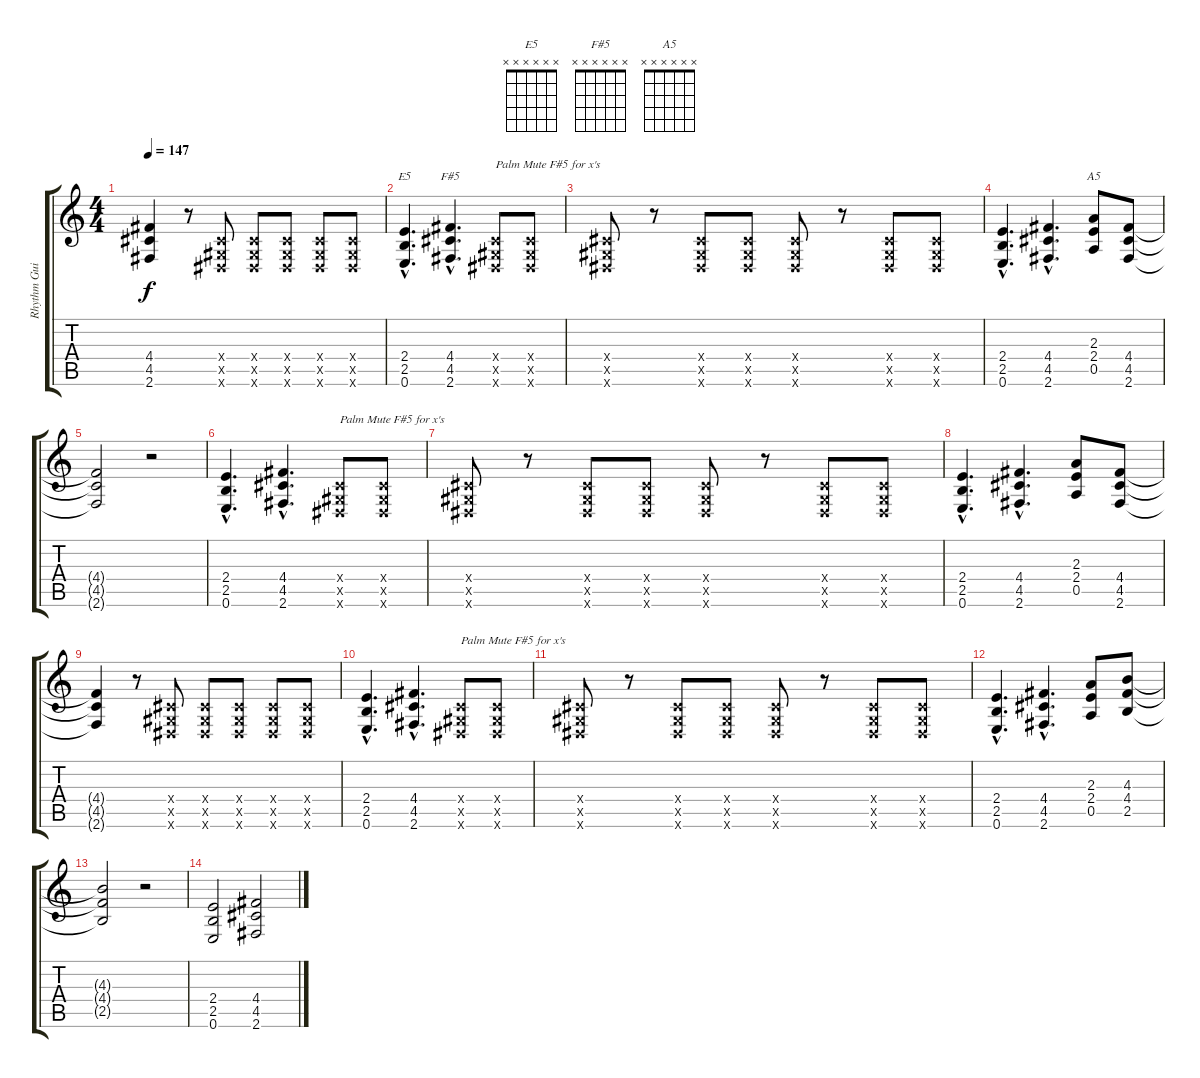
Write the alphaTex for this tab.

\track ("Rhythm Guitar" "Rhythm Gui") {instrument distortionguitar}
\staff {score tabs}
\tuning (E4 B3 G3 D3 A2 E2) {hide}
\chord ("E5" x x x x x x) {firstfret 0}
\chord ("F#5" x x x x x x) {firstfret 0}
\chord ("A5" x x x x x x) {firstfret 0}
\ts (4 4)
\tempo 147
\clef g2
\ks c
(4.4{t} 4.5{t} 2.6{t}).4{dy f} r.8 (-1.4{x} -1.5{x} -1.6{x}).8 (-1.4{x} -1.5{x} -1.6{x}).8 (-1.4{x} -1.5{x} -1.6{x}).8 (-1.4{x} -1.5{x} -1.6{x}).8 (-1.4{x} -1.5{x} -1.6{x}).8 |
(2.4{hac} 2.5{hac} 0.6{hac}).4{d ch "E5"} (4.4{hac} 4.5{hac} 2.6{hac}).4{d ch "F#5"} (-1.4{x} -1.5{x} -1.6{x}).8{txt "Palm Mute F#5 for x's"} (-1.4{x} -1.5{x} -1.6{x}).8 |
(-1.4{x} -1.5{x} -1.6{x}).8 r.8 (-1.4{x} -1.5{x} -1.6{x}).8 (-1.4{x} -1.5{x} -1.6{x}).8 (-1.4{x} -1.5{x} -1.6{x}).8 r.8 (-1.4{x} -1.5{x} -1.6{x}).8 (-1.4{x} -1.5{x} -1.6{x}).8 |
(2.4{hac} 2.5{hac} 0.6{hac}).4{d} (4.4{hac} 4.5{hac} 2.6{hac}).4{d} (2.3 2.4 0.5).8{ch "A5"} (4.4 4.5 2.6).8 |
(4.4{t} 4.5{t} 2.6{t}).2 r.2 |
(2.4{hac} 2.5{hac} 0.6{hac}).4{d} (4.4{hac} 4.5{hac} 2.6{hac}).4{d} (-1.4{x} -1.5{x} -1.6{x}).8{txt "Palm Mute F#5 for x's"} (-1.4{x} -1.5{x} -1.6{x}).8 |
(-1.4{x} -1.5{x} -1.6{x}).8 r.8 (-1.4{x} -1.5{x} -1.6{x}).8 (-1.4{x} -1.5{x} -1.6{x}).8 (-1.4{x} -1.5{x} -1.6{x}).8 r.8 (-1.4{x} -1.5{x} -1.6{x}).8 (-1.4{x} -1.5{x} -1.6{x}).8 |
(2.4{hac} 2.5{hac} 0.6{hac}).4{d} (4.4{hac} 4.5{hac} 2.6{hac}).4{d} (2.3 2.4 0.5).8 (4.4 4.5 2.6).8 |
(4.4{t} 4.5{t} 2.6{t}).4 r.8 (-1.4{x} -1.5{x} -1.6{x}).8 (-1.4{x} -1.5{x} -1.6{x}).8 (-1.4{x} -1.5{x} -1.6{x}).8 (-1.4{x} -1.5{x} -1.6{x}).8 (-1.4{x} -1.5{x} -1.6{x}).8 |
(2.4{hac} 2.5{hac} 0.6{hac}).4{d} (4.4{hac} 4.5{hac} 2.6{hac}).4{d} (-1.4{x} -1.5{x} -1.6{x}).8{txt "Palm Mute F#5 for x's"} (-1.4{x} -1.5{x} -1.6{x}).8 |
(-1.4{x} -1.5{x} -1.6{x}).8 r.8 (-1.4{x} -1.5{x} -1.6{x}).8 (-1.4{x} -1.5{x} -1.6{x}).8 (-1.4{x} -1.5{x} -1.6{x}).8 r.8 (-1.4{x} -1.5{x} -1.6{x}).8 (-1.4{x} -1.5{x} -1.6{x}).8 |
(2.4{hac} 2.5{hac} 0.6{hac}).4{d} (4.4{hac} 4.5{hac} 2.6{hac}).4{d} (2.3 2.4 0.5).8 (4.3 4.4 2.5).8 |
(4.3{t} 4.4{t} 2.5{t}).2 r.2 |
(2.4 2.5 0.6).2 (4.4 4.5 2.6).2
